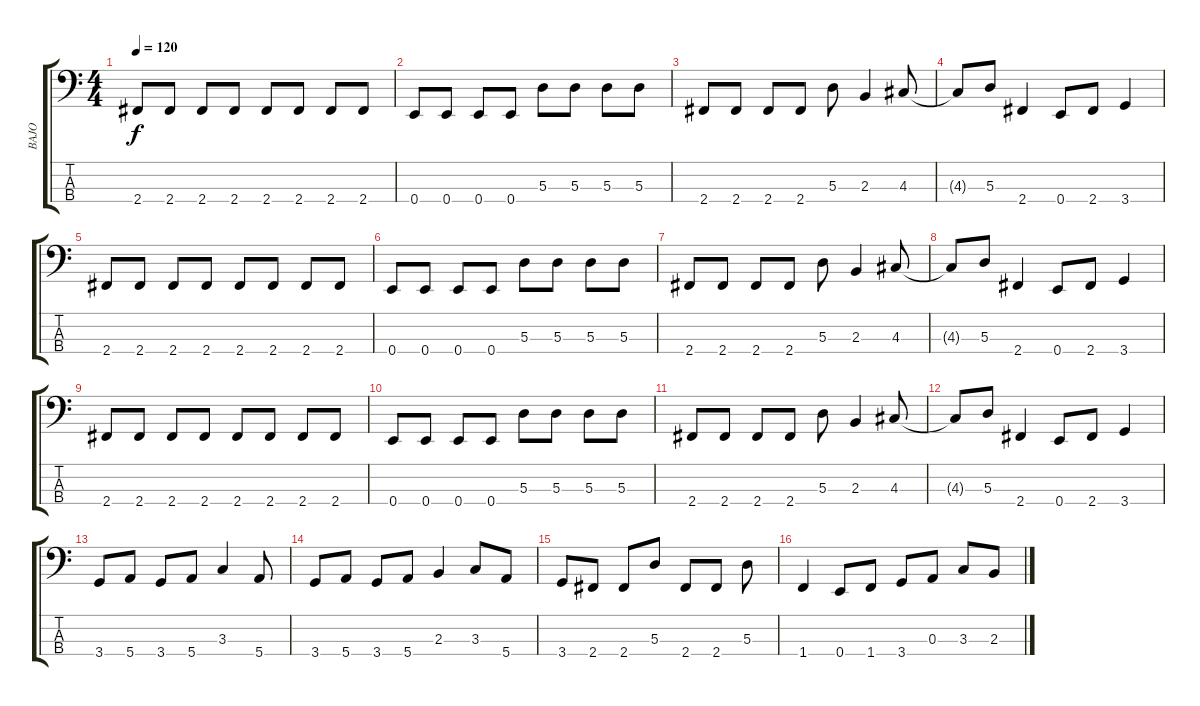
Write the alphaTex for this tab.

\track ("BAJO" "BAJO") {instrument electricbassfinger}
\staff {score tabs}
\tuning (G2 D2 A1 E1) {hide}
\ts (4 4)
\tempo 120
\clef f4
\ks c
2.4.8{dy f} 2.4.8 2.4.8 2.4.8 2.4.8 2.4.8 2.4.8 2.4.8 |
0.4.8 0.4.8 0.4.8 0.4.8 5.3.8 5.3.8 5.3.8 5.3.8 |
2.4.8 2.4.8 2.4.8 2.4.8 5.3.8 2.3.4 4.3.8 |
4.3{t}.8 5.3.8 2.4.4 0.4.8 2.4.8 3.4.4 |
2.4.8 2.4.8 2.4.8 2.4.8 2.4.8 2.4.8 2.4.8 2.4.8 |
0.4.8 0.4.8 0.4.8 0.4.8 5.3.8 5.3.8 5.3.8 5.3.8 |
2.4.8 2.4.8 2.4.8 2.4.8 5.3.8 2.3.4 4.3.8 |
4.3{t}.8 5.3.8 2.4.4 0.4.8 2.4.8 3.4.4 |
2.4.8 2.4.8 2.4.8 2.4.8 2.4.8 2.4.8 2.4.8 2.4.8 |
0.4.8 0.4.8 0.4.8 0.4.8 5.3.8 5.3.8 5.3.8 5.3.8 |
2.4.8 2.4.8 2.4.8 2.4.8 5.3.8 2.3.4 4.3.8 |
4.3{t}.8 5.3.8 2.4.4 0.4.8 2.4.8 3.4.4 |
3.4.8 5.4.8 3.4.8 5.4.8 3.3.4 5.4.8 |
3.4.8 5.4.8 3.4.8 5.4.8 2.3.4 3.3.8 5.4.8 |
3.4.8 2.4.8 2.4.8 5.3.8 2.4.8 2.4.8 5.3.8 |
1.4.4 0.4.8 1.4.8 3.4.8 0.3.8 3.3.8 2.3.8
